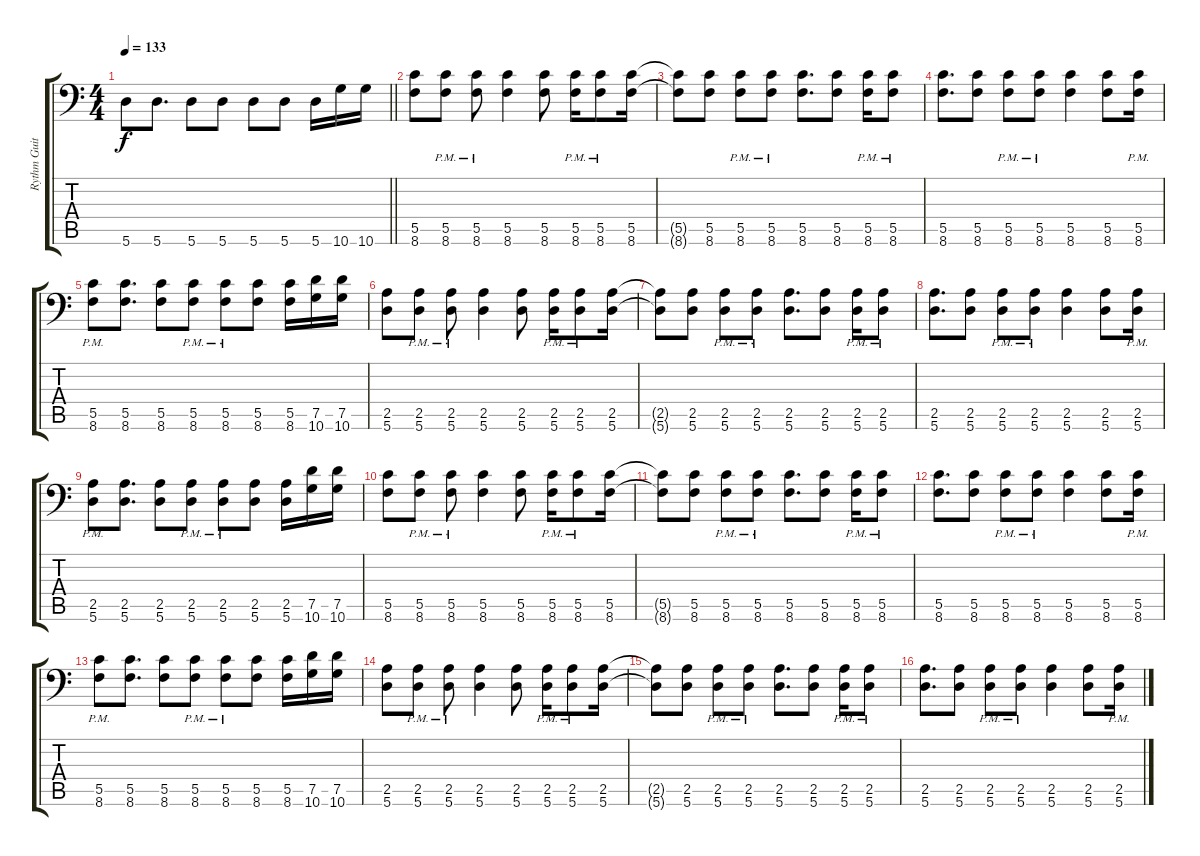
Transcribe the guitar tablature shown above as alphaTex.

\track ("Rythm Guitar #1" "Rythm Guit") {instrument distortionguitar}
\staff {score tabs}
\tuning (D4 A3 F3 C3 G2 A1) {hide}
\ts (4 4)
\tempo 133
\clef f4
\barLineRight lightlight
\ks c
5.6.8{dy f} 5.6.8{d} 5.6.8 5.6.8 5.6.8 5.6.8 5.6.16 10.6.16 10.6.16 |
\section ("" "")
(5.5 8.6).8 (5.5{pm} 8.6{pm}).8 (5.5{pm} 8.6{pm}).8 (5.5 8.6).4 (5.5 8.6).8 (5.5{pm} 8.6{pm}).16 (5.5{pm} 8.6{pm}).8 (5.5 8.6).16 |
(5.5{t} 8.6{t}).8 (5.5 8.6).8 (5.5{pm} 8.6{pm}).8 (5.5{pm} 8.6{pm}).8 (5.5 8.6).8{d} (5.5 8.6).8 (5.5{pm} 8.6{pm}).16 (5.5{pm} 8.6{pm}).8 |
(5.5 8.6).8{d} (5.5 8.6).8 (5.5{pm} 8.6{pm}).8 (5.5{pm} 8.6{pm}).8 (5.5 8.6).4 (5.5 8.6).8 (5.5{pm} 8.6{pm}).16 |
(5.5{pm} 8.6{pm}).8 (5.5 8.6).8{d} (5.5 8.6).8 (5.5{pm} 8.6{pm}).8 (5.5{pm} 8.6{pm}).8 (5.5 8.6).8 (5.5 8.6).16 (7.5 10.6).16 (7.5 10.6).16 |
(2.5 5.6).8 (2.5{pm} 5.6{pm}).8 (2.5{pm} 5.6{pm}).8 (2.5 5.6).4 (2.5 5.6).8 (2.5{pm} 5.6{pm}).16 (2.5{pm} 5.6{pm}).8 (2.5 5.6).16 |
(2.5{t} 5.6{t}).8 (2.5 5.6).8 (2.5{pm} 5.6{pm}).8 (2.5{pm} 5.6{pm}).8 (2.5 5.6).8{d} (2.5 5.6).8 (2.5{pm} 5.6{pm}).16 (2.5{pm} 5.6{pm}).8 |
(2.5 5.6).8{d} (2.5 5.6).8 (2.5{pm} 5.6{pm}).8 (2.5{pm} 5.6{pm}).8 (2.5 5.6).4 (2.5 5.6).8 (2.5{pm} 5.6{pm}).16 |
(2.5{pm} 5.6{pm}).8 (2.5 5.6).8{d} (2.5 5.6).8 (2.5{pm} 5.6{pm}).8 (2.5{pm} 5.6{pm}).8 (2.5 5.6).8 (2.5 5.6).16 (7.5 10.6).16 (7.5 10.6).16 |
(5.5 8.6).8 (5.5{pm} 8.6{pm}).8 (5.5{pm} 8.6{pm}).8 (5.5 8.6).4 (5.5 8.6).8 (5.5{pm} 8.6{pm}).16 (5.5{pm} 8.6{pm}).8 (5.5 8.6).16 |
(5.5{t} 8.6{t}).8 (5.5 8.6).8 (5.5{pm} 8.6{pm}).8 (5.5{pm} 8.6{pm}).8 (5.5 8.6).8{d} (5.5 8.6).8 (5.5{pm} 8.6{pm}).16 (5.5{pm} 8.6{pm}).8 |
(5.5 8.6).8{d} (5.5 8.6).8 (5.5{pm} 8.6{pm}).8 (5.5{pm} 8.6{pm}).8 (5.5 8.6).4 (5.5 8.6).8 (5.5{pm} 8.6{pm}).16 |
(5.5{pm} 8.6{pm}).8 (5.5 8.6).8{d} (5.5 8.6).8 (5.5{pm} 8.6{pm}).8 (5.5{pm} 8.6{pm}).8 (5.5 8.6).8 (5.5 8.6).16 (7.5 10.6).16 (7.5 10.6).16 |
(2.5 5.6).8 (2.5{pm} 5.6{pm}).8 (2.5{pm} 5.6{pm}).8 (2.5 5.6).4 (2.5 5.6).8 (2.5{pm} 5.6{pm}).16 (2.5{pm} 5.6{pm}).8 (2.5 5.6).16 |
(2.5{t} 5.6{t}).8 (2.5 5.6).8 (2.5{pm} 5.6{pm}).8 (2.5{pm} 5.6{pm}).8 (2.5 5.6).8{d} (2.5 5.6).8 (2.5{pm} 5.6{pm}).16 (2.5{pm} 5.6{pm}).8 |
(2.5 5.6).8{d} (2.5 5.6).8 (2.5{pm} 5.6{pm}).8 (2.5{pm} 5.6{pm}).8 (2.5 5.6).4 (2.5 5.6).8 (2.5{pm} 5.6{pm}).16
